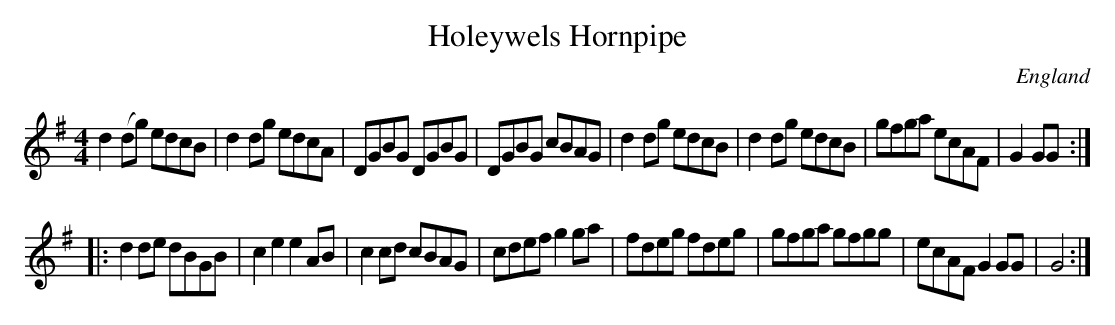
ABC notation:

X:1
T:Holeywels Hornpipe
L:1/8
M:4/4
O:England
K:G major
d2(dg) edcB | d2dg edcA | DGBG DGBG | DGBG cBAG | \
d2dg edcB | d2dg edcB | gfga ecAF | G2GG ::
d2de dBGB | c2e2 e2AB | c2cd cBAG | cdef g2ga | \
fdeg fdeg | gfga gfgg | ecAF G2GG | G4 :|
